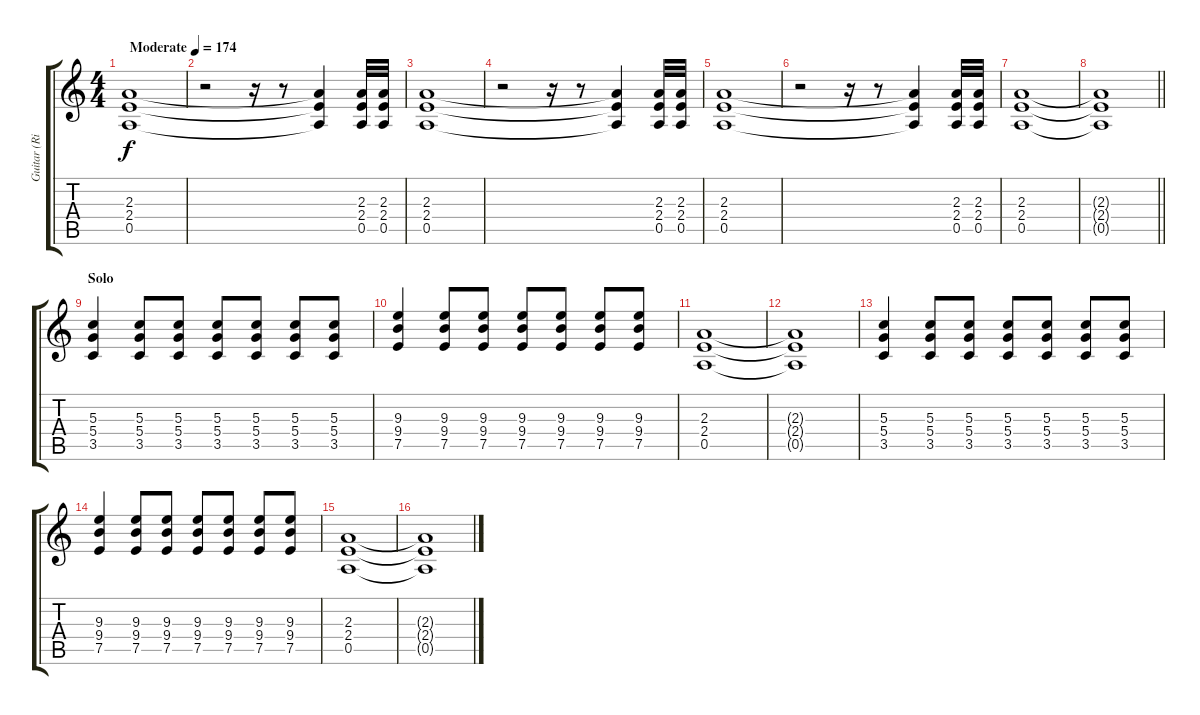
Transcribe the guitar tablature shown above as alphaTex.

\track ("Guitar (Rikk Agnew)" "Guitar (Ri") {instrument distortionguitar}
\staff {score tabs}
\tuning (E4 B3 G3 D3 A2 E2) {hide}
\ts (4 4)
\tempo (174 "Moderate")
\clef g2
\ks c
(2.3 2.4 0.5).1{dy f instrument distortionguitar} |
r.2 r.16 r.8 (2.3{t} 2.4{t} 0.5{t}).4 (2.3 2.4 0.5).32 (2.3 2.4 0.5).32 |
(2.3 2.4 0.5).1 |
r.2 r.16 r.8 (2.3{t} 2.4{t} 0.5{t}).4 (2.3 2.4 0.5).32 (2.3 2.4 0.5).32 |
(2.3 2.4 0.5).1 |
r.2 r.16 r.8 (2.3{t} 2.4{t} 0.5{t}).4 (2.3 2.4 0.5).32 (2.3 2.4 0.5).32 |
(2.3 2.4 0.5).1 |
\barLineRight lightlight
(2.3{t} 2.4{t} 0.5{t}).1 |
\section ("" "Solo")
(5.3 5.4 3.5).4 (5.3 5.4 3.5).8 (5.3 5.4 3.5).8 (5.3 5.4 3.5).8 (5.3 5.4 3.5).8 (5.3 5.4 3.5).8 (5.3 5.4 3.5).8 |
(9.3 9.4 7.5).4 (9.3 9.4 7.5).8 (9.3 9.4 7.5).8 (9.3 9.4 7.5).8 (9.3 9.4 7.5).8 (9.3 9.4 7.5).8 (9.3 9.4 7.5).8 |
(2.3 2.4 0.5).1 |
(2.3{t} 2.4{t} 0.5{t}).1 |
(5.3 5.4 3.5).4 (5.3 5.4 3.5).8 (5.3 5.4 3.5).8 (5.3 5.4 3.5).8 (5.3 5.4 3.5).8 (5.3 5.4 3.5).8 (5.3 5.4 3.5).8 |
(9.3 9.4 7.5).4 (9.3 9.4 7.5).8 (9.3 9.4 7.5).8 (9.3 9.4 7.5).8 (9.3 9.4 7.5).8 (9.3 9.4 7.5).8 (9.3 9.4 7.5).8 |
(2.3 2.4 0.5).1 |
(2.3{t} 2.4{t} 0.5{t}).1
